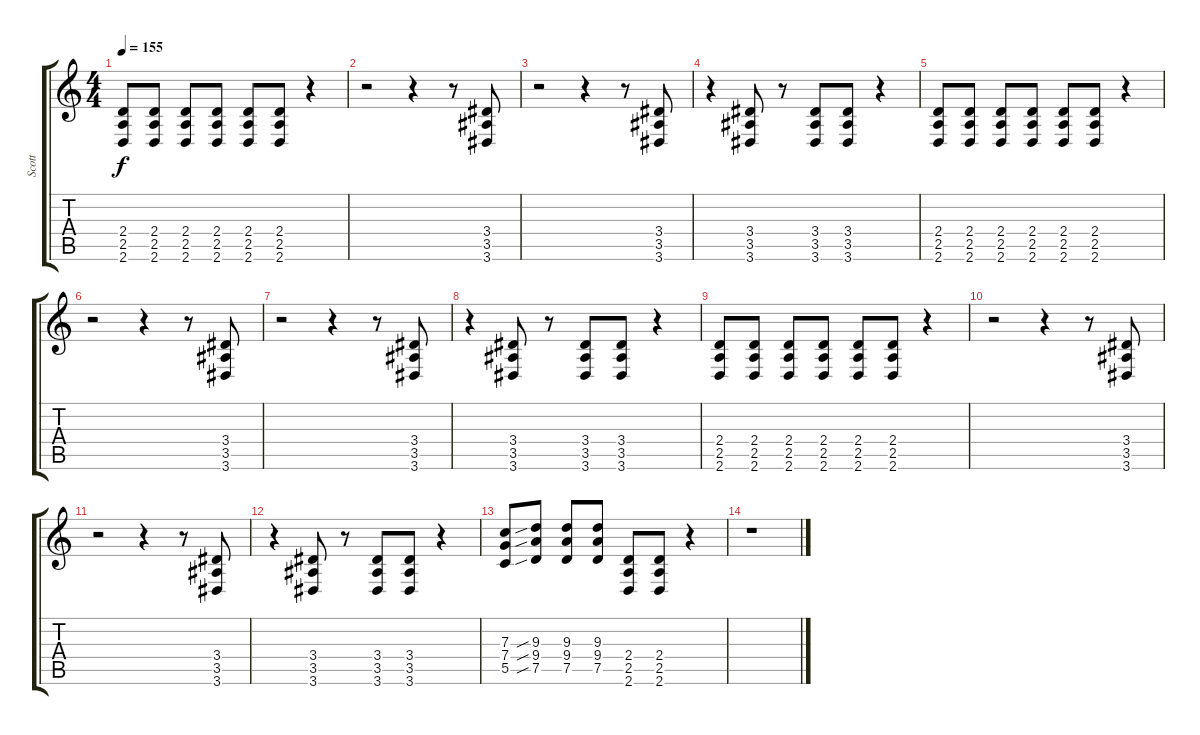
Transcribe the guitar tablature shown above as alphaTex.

\track ("Scott" "Scott") {instrument distortionguitar}
\staff {score tabs}
\tuning (D4 A3 F3 C3 G2 C2) {hide}
\ts (4 4)
\tempo 155
\clef g2
\ks c
(2.4 2.5 2.6).8{dy f} (2.4 2.5 2.6).8 (2.4 2.5 2.6).8 (2.4 2.5 2.6).8 (2.4 2.5 2.6).8 (2.4 2.5 2.6).8 r.4 |
r.2 r.4 r.8 (3.4 3.5 3.6).8 |
r.2 r.4 r.8 (3.4 3.5 3.6).8 |
r.4 (3.4 3.5 3.6).8 r.8 (3.4 3.5 3.6).8 (3.4 3.5 3.6).8 r.4 |
(2.4 2.5 2.6).8 (2.4 2.5 2.6).8 (2.4 2.5 2.6).8 (2.4 2.5 2.6).8 (2.4 2.5 2.6).8 (2.4 2.5 2.6).8 r.4 |
r.2 r.4 r.8 (3.4 3.5 3.6).8 |
r.2 r.4 r.8 (3.4 3.5 3.6).8 |
r.4 (3.4 3.5 3.6).8 r.8 (3.4 3.5 3.6).8 (3.4 3.5 3.6).8 r.4 |
(2.4 2.5 2.6).8 (2.4 2.5 2.6).8 (2.4 2.5 2.6).8 (2.4 2.5 2.6).8 (2.4 2.5 2.6).8 (2.4 2.5 2.6).8 r.4 |
r.2 r.4 r.8 (3.4 3.5 3.6).8 |
r.2 r.4 r.8 (3.4 3.5 3.6).8 |
r.4 (3.4 3.5 3.6).8 r.8 (3.4 3.5 3.6).8 (3.4 3.5 3.6).8 r.4 |
(7.3 7.4 5.5).8 (9.3{sib} 9.4{sib} 7.5{sib}).8 (9.3 9.4 7.5).8 (9.3 9.4 7.5).8 (2.4 2.5 2.6).8 (2.4 2.5 2.6).8 r.4 |
r.1
